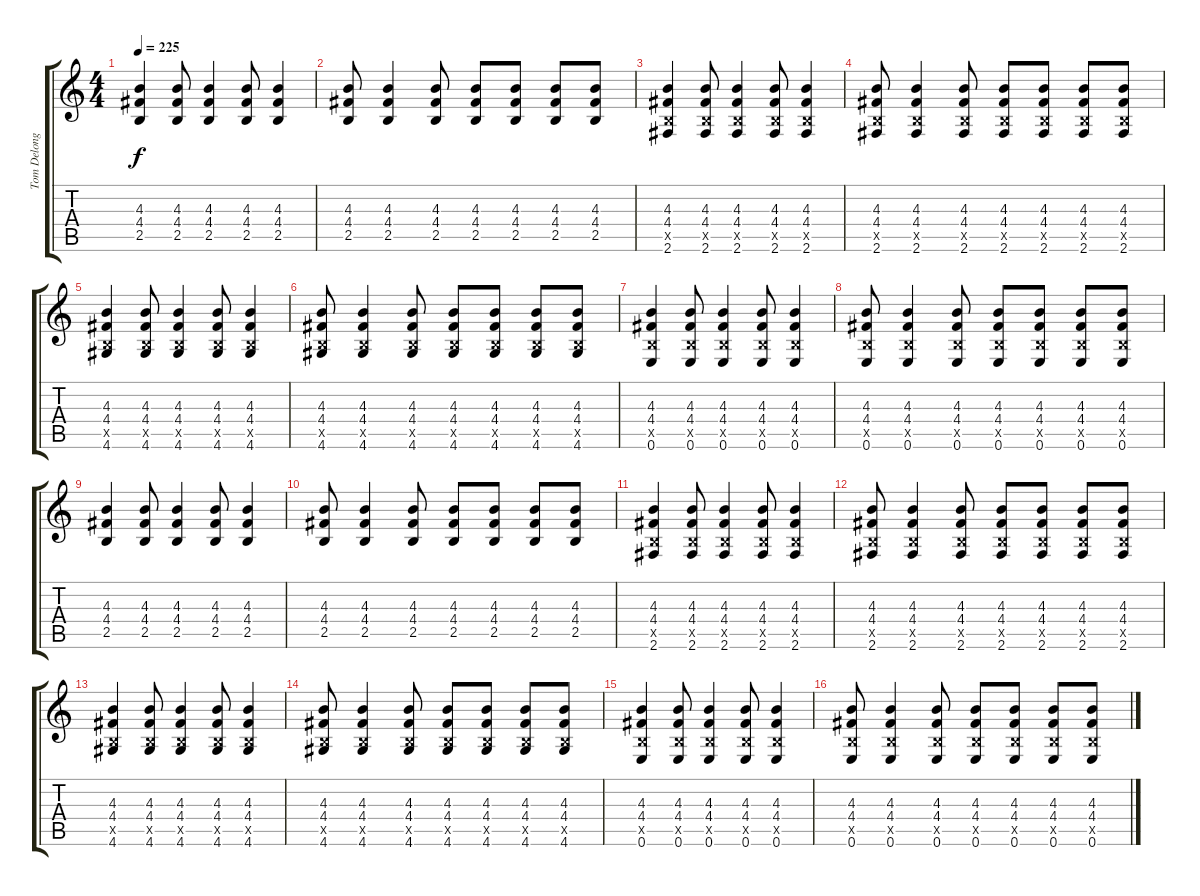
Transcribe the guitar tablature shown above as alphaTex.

\track ("Tom Delonge (Guitar)" "Tom Delong") {instrument acousticguitarnylon}
\staff {score tabs}
\tuning (E4 B3 G3 D3 A2 E2) {hide}
\ts (4 4)
\tempo 225
\clef g2
\ks c
(4.3 4.4 2.5).4{dy f} (4.3 4.4 2.5).8 (4.3 4.4 2.5).4 (4.3 4.4 2.5).8 (4.3 4.4 2.5).4 |
(4.3 4.4 2.5).8 (4.3 4.4 2.5).4 (4.3 4.4 2.5).8 (4.3 4.4 2.5).8 (4.3 4.4 2.5).8 (4.3 4.4 2.5).8 (4.3 4.4 2.5).8 |
(4.3 4.4 2.5{x} 2.6).4 (4.3 4.4 2.5{x} 2.6).8 (4.3 4.4 2.5{x} 2.6).4 (4.3 4.4 2.5{x} 2.6).8 (4.3 4.4 2.5{x} 2.6).4 |
(4.3 4.4 2.5{x} 2.6).8 (4.3 4.4 2.5{x} 2.6).4 (4.3 4.4 2.5{x} 2.6).8 (4.3 4.4 2.5{x} 2.6).8 (4.3 4.4 2.5{x} 2.6).8 (4.3 4.4 2.5{x} 2.6).8 (4.3 4.4 2.5{x} 2.6).8 |
(4.3 4.4 2.5{x} 4.6).4 (4.3 4.4 2.5{x} 4.6).8 (4.3 4.4 2.5{x} 4.6).4 (4.3 4.4 2.5{x} 4.6).8 (4.3 4.4 2.5{x} 4.6).4 |
(4.3 4.4 2.5{x} 4.6).8 (4.3 4.4 2.5{x} 4.6).4 (4.3 4.4 2.5{x} 4.6).8 (4.3 4.4 2.5{x} 4.6).8 (4.3 4.4 2.5{x} 4.6).8 (4.3 4.4 2.5{x} 4.6).8 (4.3 4.4 2.5{x} 4.6).8 |
(4.3 4.4 2.5{x} 0.6).4 (4.3 4.4 2.5{x} 0.6).8 (4.3 4.4 2.5{x} 0.6).4 (4.3 4.4 2.5{x} 0.6).8 (4.3 4.4 2.5{x} 0.6).4 |
(4.3 4.4 2.5{x} 0.6).8 (4.3 4.4 2.5{x} 0.6).4 (4.3 4.4 2.5{x} 0.6).8 (4.3 4.4 2.5{x} 0.6).8 (4.3 4.4 2.5{x} 0.6).8 (4.3 4.4 2.5{x} 0.6).8 (4.3 4.4 2.5{x} 0.6).8 |
(4.3 4.4 2.5).4 (4.3 4.4 2.5).8 (4.3 4.4 2.5).4 (4.3 4.4 2.5).8 (4.3 4.4 2.5).4 |
(4.3 4.4 2.5).8 (4.3 4.4 2.5).4 (4.3 4.4 2.5).8 (4.3 4.4 2.5).8 (4.3 4.4 2.5).8 (4.3 4.4 2.5).8 (4.3 4.4 2.5).8 |
(4.3 4.4 2.5{x} 2.6).4 (4.3 4.4 2.5{x} 2.6).8 (4.3 4.4 2.5{x} 2.6).4 (4.3 4.4 2.5{x} 2.6).8 (4.3 4.4 2.5{x} 2.6).4 |
(4.3 4.4 2.5{x} 2.6).8 (4.3 4.4 2.5{x} 2.6).4 (4.3 4.4 2.5{x} 2.6).8 (4.3 4.4 2.5{x} 2.6).8 (4.3 4.4 2.5{x} 2.6).8 (4.3 4.4 2.5{x} 2.6).8 (4.3 4.4 2.5{x} 2.6).8 |
(4.3 4.4 2.5{x} 4.6).4 (4.3 4.4 2.5{x} 4.6).8 (4.3 4.4 2.5{x} 4.6).4 (4.3 4.4 2.5{x} 4.6).8 (4.3 4.4 2.5{x} 4.6).4 |
(4.3 4.4 2.5{x} 4.6).8 (4.3 4.4 2.5{x} 4.6).4 (4.3 4.4 2.5{x} 4.6).8 (4.3 4.4 2.5{x} 4.6).8 (4.3 4.4 2.5{x} 4.6).8 (4.3 4.4 2.5{x} 4.6).8 (4.3 4.4 2.5{x} 4.6).8 |
(4.3 4.4 2.5{x} 0.6).4 (4.3 4.4 2.5{x} 0.6).8 (4.3 4.4 2.5{x} 0.6).4 (4.3 4.4 2.5{x} 0.6).8 (4.3 4.4 2.5{x} 0.6).4 |
(4.3 4.4 2.5{x} 0.6).8 (4.3 4.4 2.5{x} 0.6).4 (4.3 4.4 2.5{x} 0.6).8 (4.3 4.4 2.5{x} 0.6).8 (4.3 4.4 2.5{x} 0.6).8 (4.3 4.4 2.5{x} 0.6).8 (4.3 4.4 2.5{x} 0.6).8
